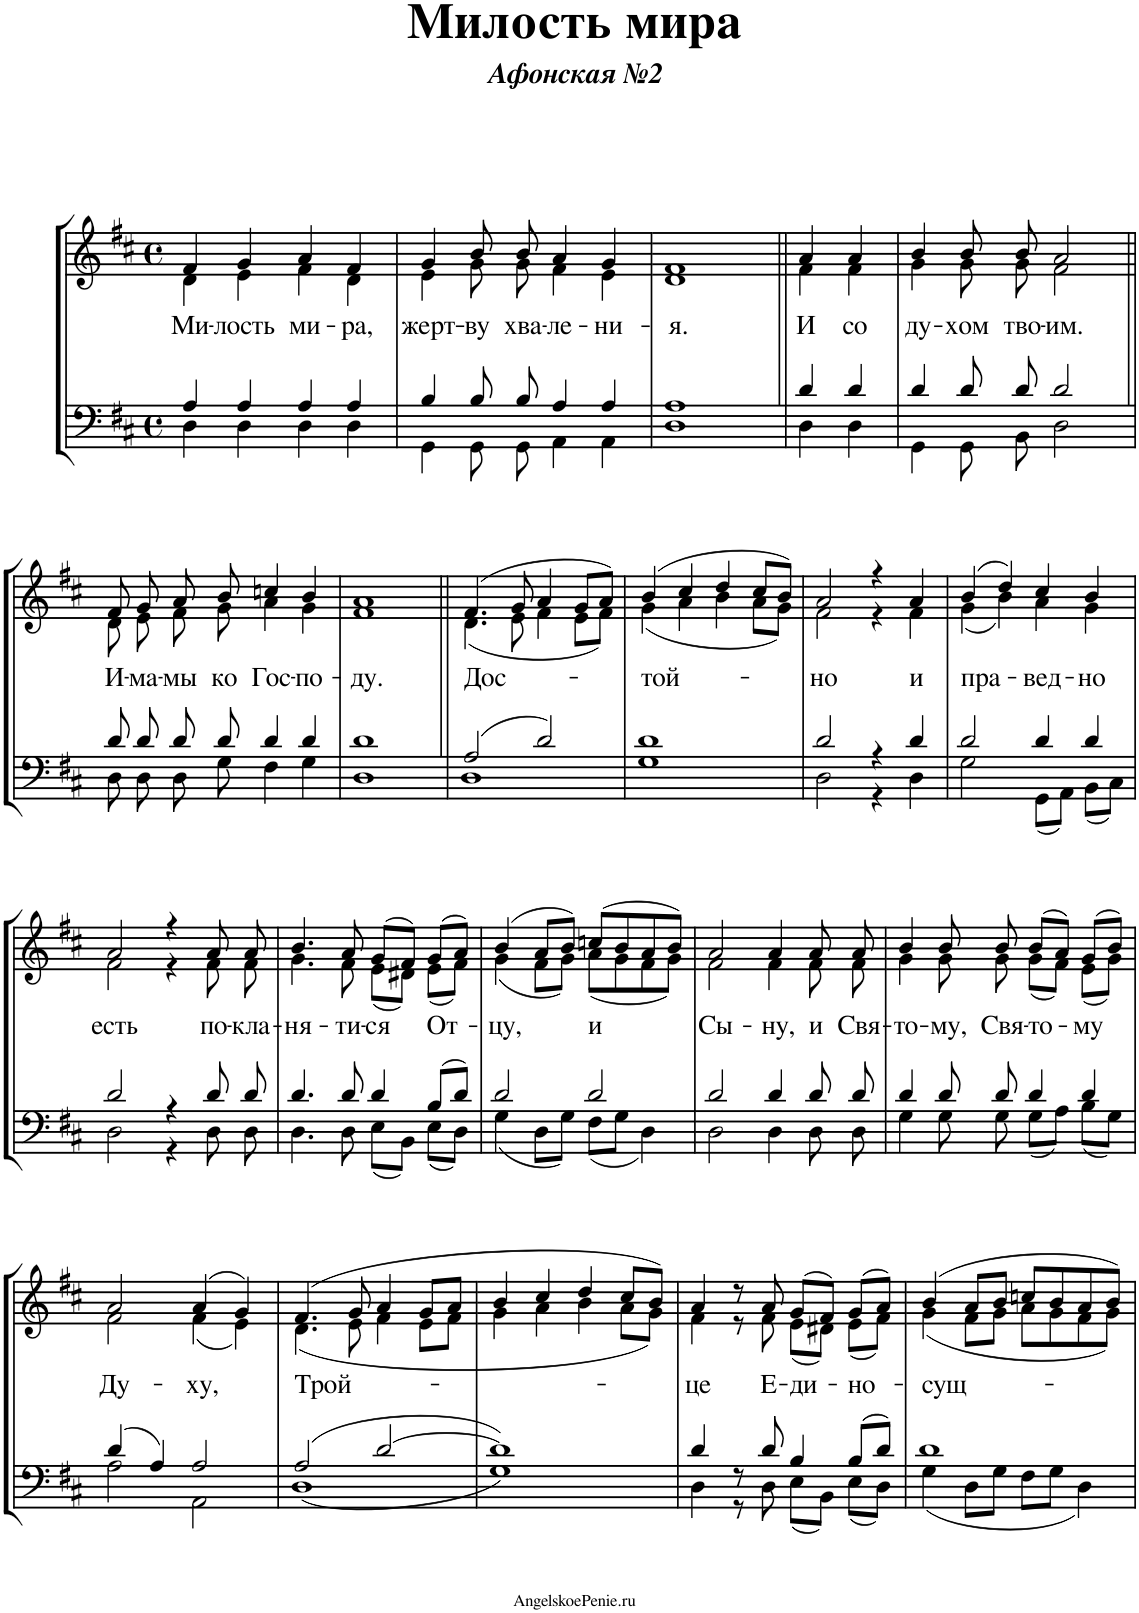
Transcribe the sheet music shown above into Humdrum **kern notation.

**kern	**kern	**text
*part1	*part1	*part1
*staff2	*staff1	*staff1
*I"Piano	*	*
*I'Pno.	*	*
*clefF4	*clefG2	*
*k[f#c#]	*k[f#c#]	*
*M4/4	*M4/4	*
*met(c)	*met(c)	*
=1	=1	=1
*^	*^	*
!	!	!	!	!LO:LY:b
4A/	4D\	4f#/	4d\	Ми-
!	!	!	!	!LO:LY:b
4A/	4D\	4g/	4e\	-лость
!	!	!	!	!LO:LY:b
4A/	4D\	4a/	4f#\	ми-
!	!	!	!	!LO:LY:b
4A/	4D\	4f#/	4d\	-ра,
=2	=2	=2	=2	=2
!	!	!	!	!LO:LY:b
4B/	4GG\	4g/	4e\	жерт-
!	!	!	!	!LO:LY:b
8B/	8GG\	8b/	8g\	-ву
!	!	!	!	!LO:LY:b
8B/	8GG\	8b/	8g\	хва-
!	!	!	!	!LO:LY:b
4A/	4AA\	4a/	4f#\	-ле-
!	!	!	!	!LO:LY:b
4A/	4AA\	4g/	4e\	-ни-
=3	=3	=3	=3	=3
!	!	!	!	!LO:LY:b
1A	1D	1f#	1d	-я.
=4||	=4||	=4||	=4||	=4||
!	!	!	!	!LO:LY:b
4d/	4D\	4a/	4f#\	И
!	!	!	!	!LO:LY:b
4d/	4D\	4a/	4f#\	со
=5	=5	=5	=5	=5
!	!	!	!	!LO:LY:b
4d/	4GG\	4b/	4g\	ду-
!	!	!	!	!LO:LY:b
8d/	8GG\	8b/	8g\	-хом
!	!	!	!	!LO:LY:b
8d/	8BB\	8b/	8g\	тво-
!	!	!	!	!LO:LY:b
2d/	2D\	2a/	2f#\	-им.
!!LO:LB:g=z	!!
=6||	=6||	=6||	=6||	=6||
!	!	!	!	!LO:LY:b
8d/	8D\	8f#/	8d\	И-
!	!	!	!	!LO:LY:b
8d/	8D\	8g/	8e\	-ма-
!	!	!	!	!LO:LY:b
8d/	8D\	8a/	8f#\	-мы
!	!	!	!	!LO:LY:b
8d/	8G\	8b/	8g\	ко
!	!	!	!	!LO:LY:b
4d/	4F#\	4ccn/	4a\	Гос-
!	!	!	!	!LO:LY:b
4d/	4G\	4b/	4g\	-по-
=7	=7	=7	=7	=7
!	!	!	!	!LO:LY:b
1d	1D	1a	1f#	-ду.
=8||	=8||	=8||	=8||	=8||
!	!	!	!	!LO:LY:b
2A/	1D	(4.f#/	(4.d\	Дос-
.	.	8g/	8e\	.
2d/	.	4a/	4f#\	.
.	.	8g/L	8e\L	.
.	.	8a/J)	8f#\J)	.
=9	=9	=9	=9	=9
!	!	!	!	!LO:LY:b
1d	1G	(4b/	(4g\	-той-
.	.	4cc#/	4a\	.
.	.	4dd/	4b\	.
.	.	8cc#/L	8a\L	.
.	.	8b/J)	8g\J)	.
=10	=10	=10	=10	=10
!	!	!	!	!LO:LY:b
2d/	2D\	2a/	2f#\	-но
4r	4r	4r	4r	.
!	!	!	!	!LO:LY:b
4d/	4D\	4a/	4f#\	и
=11	=11	=11	=11	=11
!	!	!	!	!LO:LY:b
2d/	2G\	(4b/	(4g\	пра-
.	.	4dd/)	4b\)	.
!	!	!	!	!LO:LY:b
4d/	8GG\L	4cc#/	4a\	-вед-
.	8AA\J	.	.	.
!	!	!	!	!LO:LY:b
4d/	8BB\L	4b/	4g\	-но
.	8C#\J	.	.	.
!!LO:LB:g=z	!!
=12	=12	=12	=12	=12
!	!	!	!	!LO:LY:b
2d/	2D\	2a/	2f#\	есть
4r	4r	4r	4r	.
!	!	!	!	!LO:LY:b
8d/	8D\	8a/	8f#\	по-
!	!	!	!	!LO:LY:b
8d/	8D\	8a/	8f#\	-кла-
=13	=13	=13	=13	=13
!	!	!	!	!LO:LY:b
4.d/	4.D\	4.b/	4.g\	-ня-
!	!	!	!	!LO:LY:b
8d/	8D\	8a/	8f#\	-ти-
!	!	!	!	!LO:LY:b
4d/	8E\L	(8g/L	(8e\L	-ся
.	8BB\J	8f#/J)	8d#X\J)	.
!	!	!	!	!LO:LY:b
8B/L	8E\L	(8g/L	(8e\L	От-
8d/J	8D\J	8a/J)	8f#\J)	.
=14	=14	=14	=14	=14
!	!	!	!	!LO:LY:b
2d/	4G\	(4b/	(4g\	-цу,
.	8D\L	8a/L	8f#\L	.
.	8G\J	8b/J)	8g\J)	.
!	!	!	!	!LO:LY:b
2d/	8F#\L	(8ccn/L	(8a\L	и
.	8G\J	8b/	8g\	.
.	4D\	8a/	8f#\	.
.	.	8b/J)	8g\J)	.
=15	=15	=15	=15	=15
!	!	!	!	!LO:LY:b
2d/	2D\	2a/	2f#\	Сы-
!	!	!	!	!LO:LY:b
4d/	4D\	4a/	4f#\	-ну,
!	!	!	!	!LO:LY:b
8d/	8D\	8a/	8f#\	и
!	!	!	!	!LO:LY:b
8d/	8D\	8a/	8f#\	Свя-
=16	=16	=16	=16	=16
!	!	!	!	!LO:LY:b
4d/	4G\	4b/	4g\	-то-
!	!	!	!	!LO:LY:b
8d/	8G\	8b/	8g\	-му,
!	!	!	!	!LO:LY:b
8d/	8G\	8b/	8g\	Свя-
!	!	!	!	!LO:LY:b
4d/	8G\L	(8b/L	(8g\L	-то-
.	8A\J	8a/J)	8f#\J)	.
!	!	!	!	!LO:LY:b
4d/	8B\L	(8g/L	(8e\L	-му
.	8G\J	8b/J)	8g\J)	.
!!LO:LB:g=z	!!
=17	=17	=17	=17	=17
!	!	!	!	!LO:LY:b
4d/	2A\	2a/	2f#\	Ду-
4A/	.	.	.	.
!	!	!	!	!LO:LY:b
2A/	2AA\	(4a/	(4f#\	-ху,
.	.	4g/)	4e\)	.
=18	=18	=18	=18	=18
!	!	!	!	!LO:LY:b
2A/	1D	(4.f#/	(4.d\	Трой-
.	.	8g/	8e\	.
[2d/	.	4a/	4f#\	.
.	.	8g/L	8e\L	.
.	.	8a/J	8f#\J	.
=19	=19	=19	=19	=19
1d]	1G	4b/	4g\	.
.	.	4cc#/	4a\	.
.	.	4dd/	4b\	.
.	.	8cc#/L	8a\L	.
.	.	8b/J)	8g\J)	.
=20	=20	=20	=20	=20
!	!	!	!	!LO:LY:b
4d/	4D\	4a/	4f#\	-це
8r	8r	8r	8r	.
!	!	!	!	!LO:LY:b
8d/	8D\	8a/	8f#\	Е-
!	!	!	!	!LO:LY:b
4B/	8E\L	(8g/L	(8e\L	-ди-
.	8BB\J	8f#/J)	8d#X\J)	.
!	!	!	!	!LO:LY:b
8B/L	8E\L	(8g/L	(8e\L	-но-
8d/J	8D\J	8a/J)	8f#\J)	.
=21	=21	=21	=21	=21
!	!	!	!	!LO:LY:b
1d	4G\	(4b/	(4g\	-сущ-
.	8D\L	8a/L	8f#\L	.
.	8G\J	8b/J	8g\J	.
.	8F#\L	8ccn/L	8a\L	.
.	8G\J	8b/	8g\	.
.	4D\	8a/	8f#\	.
.	.	8b/J)	8g\J)	.
*v	*v	*	*	*
*	*v	*v	*
=	=	=
*-	*-	*-
